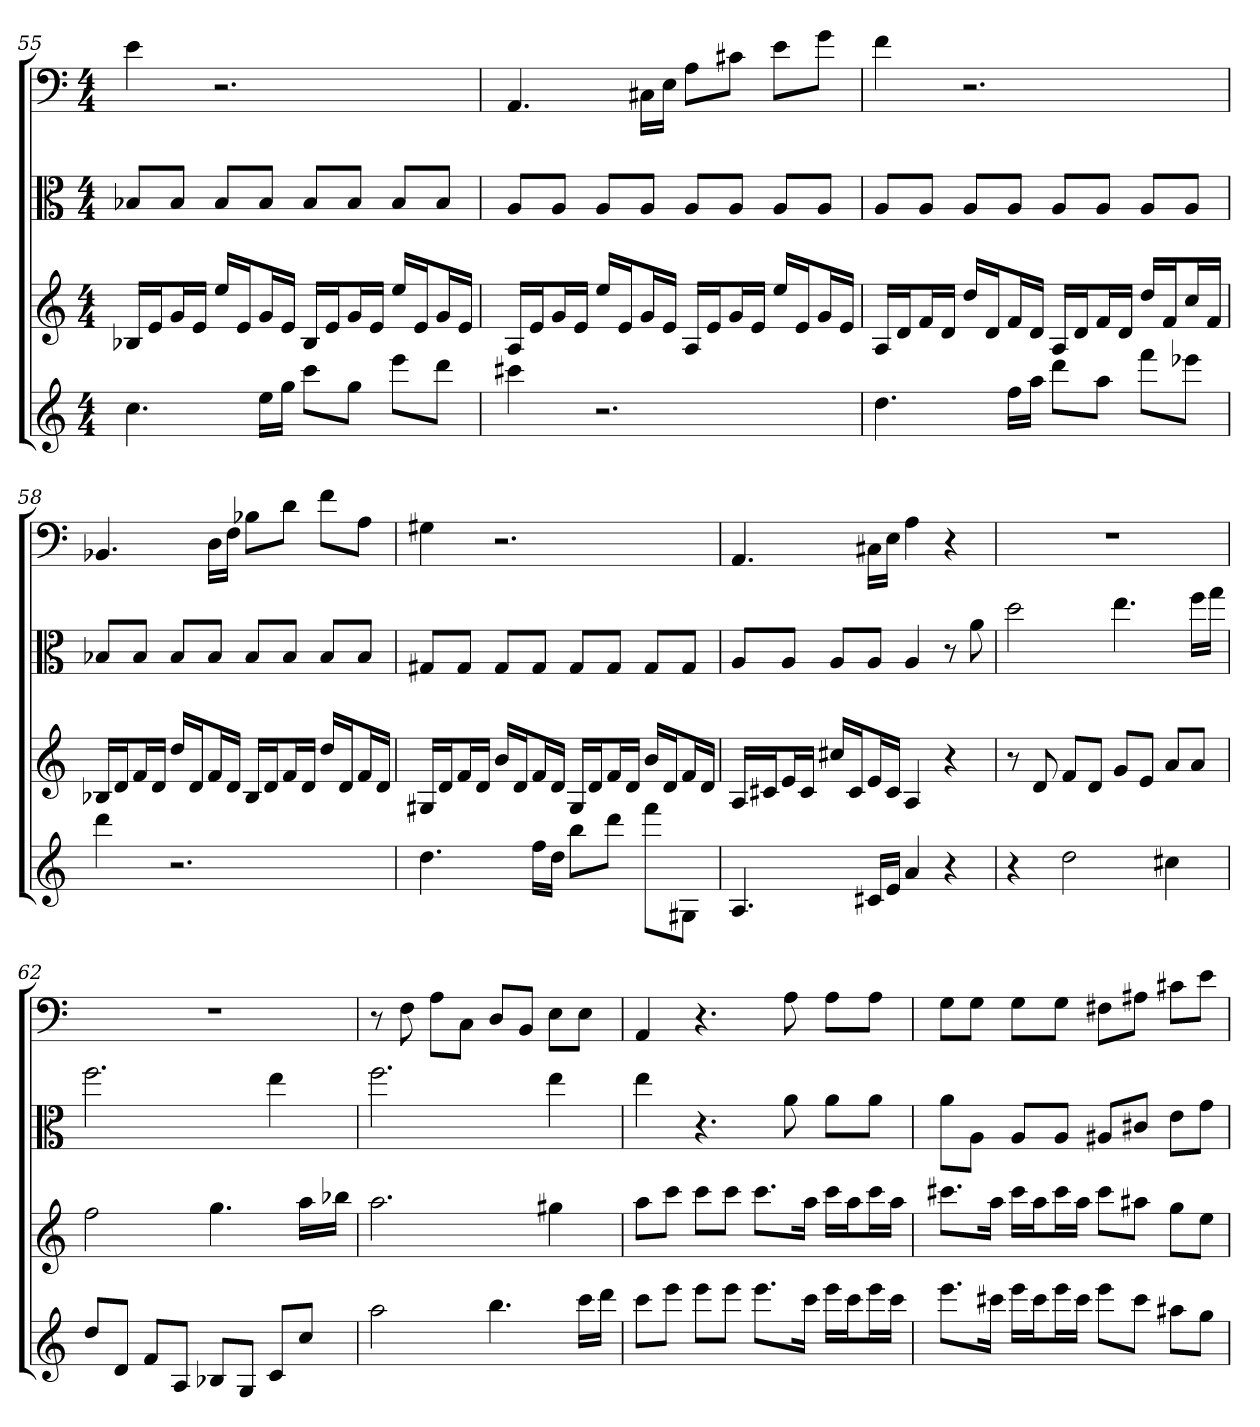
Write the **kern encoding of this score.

**kern	**kern	**kern	**kern
*part4	*part3	*part2	*part1
*staff4	*staff3	*staff2	*staff1
*	*	*clefC3	*clefF4
*k[]	*k[]	*k[]	*k[]
*C:	*C:	*C:	*C:
*M4/4	*M4/4	*M4/4	*M4/4
=55	=55	=55	=55
4.cc	16B-XLL	8B-X/L	4e
.	16eJ	.	.
.	16gL	8B-/J	.
.	16eJJ	.	.
.	16eeLL	8B-/L	2.r
.	16eJ	.	.
16eeLL	16gL	8B-/J	.
16ggJJ	16eJJ	.	.
8cccL	16B-LL	8B-/L	.
.	16eJ	.	.
8ggJ	16gL	8B-/J	.
.	16eJJ	.	.
8eeeL	16eeLL	8B-/L	.
.	16eJ	.	.
8dddJ	16gL	8B-/J	.
.	16eJJ	.	.
=56	=56	=56	=56
4ccc#X	16ALL	8A/L	4.AA
.	16eJ	.	.
.	16gL	8A/J	.
.	16eJJ	.	.
2.r	16eeLL	8A/L	.
.	16eJ	.	.
.	16gL	8A/J	16C#X\LL
.	16eJJ	.	16E\JJ
.	16ALL	8A/L	8A\L
.	16eJ	.	.
.	16gL	8A/J	8c#X\J
.	16eJJ	.	.
.	16eeLL	8A/L	8e\L
.	16eJ	.	.
.	16gL	8A/J	8g\J
.	16eJJ	.	.
=57	=57	=57	=57
4.dd	16ALL	8A/L	4f
.	16dJ	.	.
.	16fL	8A/J	.
.	16dJJ	.	.
.	16ddLL	8A/L	2.r
.	16dJ	.	.
16ffLL	16fL	8A/J	.
16aaJJ	16dJJ	.	.
8dddL	16ALL	8A/L	.
.	16dJ	.	.
8aaJ	16fL	8A/J	.
.	16dJJ	.	.
8fffL	16ddLL	8A/L	.
.	16fJ	.	.
8eee-XJ	16ccL	8A/J	.
.	16fJJ	.	.
=58	=58	=58	=58
4ddd	16B-XLL	8B-X/L	4.BB-X
.	16dJ	.	.
.	16fL	8B-/J	.
.	16dJJ	.	.
2.r	16ddLL	8B-/L	.
.	16dJ	.	.
.	16fL	8B-/J	16D\LL
.	16dJJ	.	16F\JJ
.	16B-LL	8B-/L	8B-X\L
.	16dJ	.	.
.	16fL	8B-/J	8d\J
.	16dJJ	.	.
.	16ddLL	8B-/L	8f\L
.	16dJ	.	.
.	16fL	8B-/J	8A\J
.	16dJJ	.	.
=59	=59	=59	=59
4.dd	16G#XLL	8G#X/L	4G#X
.	16dJ	.	.
.	16fL	8G#/J	.
.	16dJJ	.	.
.	16bLL	8G#/L	2.r
.	16dJ	.	.
16ffLL	16fL	8G#/J	.
16ddJJ	16dJJ	.	.
8bbL	16G#LL	8G#/L	.
.	16dJ	.	.
8dddJ	16fL	8G#/J	.
.	16dJJ	.	.
8fffL	16bLL	8G#/L	.
.	16dJ	.	.
8G#XJ	16fL	8G#/J	.
.	16dJJ	.	.
=60	=60	=60	=60
4.A	16ALL	8A/L	4.AA
.	16c#XJ	.	.
.	16eL	8A/J	.
.	16c#JJ	.	.
.	16cc#XLL	8A/L	.
.	16c#J	.	.
16c#XLL	16eL	8A/J	16C#X\LL
16eJJ	16c#JJ	.	16E\JJ
4a	4A	4A	4A
4r	4r	8r	4r
.	.	8a	.
=61	=61	=61	=61
4r	8r	2dd	1r
.	8d	.	.
2dd	8fL	.	.
.	8dJ	.	.
.	8gL	4.ee	.
.	8eJ	.	.
4cc#X	8aL	.	.
.	8aJ	16ff\LL	.
.	.	16gg\JJ	.
=62	=62	=62	=62
8ddL	2ff	2.ff	1r
8dJ	.	.	.
8fL	.	.	.
8AJ	.	.	.
8B-XL	4.gg	.	.
8GJ	.	.	.
8cL	.	4ee	.
8ccJ	16aaLL	.	.
.	16bb-XJJ	.	.
=63	=63	=63	=63
2aa	2.aa	2.ff	8r
.	.	.	8F
.	.	.	8A\L
.	.	.	8C\J
4.bb	.	.	8D/L
.	.	.	8BB/J
.	4gg#X	4ee	8E\L
16cccLL	.	.	8E\J
16dddJJ	.	.	.
=64	=64	=64	=64
8cccL	8aaL	4ee	4AA
8eeeJ	8cccJ	.	.
8eeeL	8cccL	4.r	4.r
8eeeJ	8cccJ	.	.
8.eeeL	8.cccL	.	.
.	.	8a	8A
16cccJk	16aaJk	.	.
16eeeLL	16cccLL	8a\L	8A\L
16cccJ	16aaJ	.	.
16eeeL	16cccL	8a\J	8A\J
16cccJJ	16aaJJ	.	.
=65	=65	=65	=65
8.eeeL	8.ccc#XL	8a\L	8G\L
.	.	8A\J	8G\J
16ccc#XJk	16aaJk	.	.
16eeeLL	16ccc#LL	8A/L	8G\L
16ccc#J	16aaJ	.	.
16eeeL	16ccc#L	8A/J	8G\J
16ccc#JJ	16aaJJ	.	.
8eeeL	8ccc#L	8A#X/L	8F#X\L
8ccc#J	8aa#XJ	8c#X/J	8A#X\J
8aa#XL	8ggL	8e\L	8c#X\L
8ggJ	8eeJ	8g\J	8e\J
=	=	=	=
*-	*-	*-	*-
